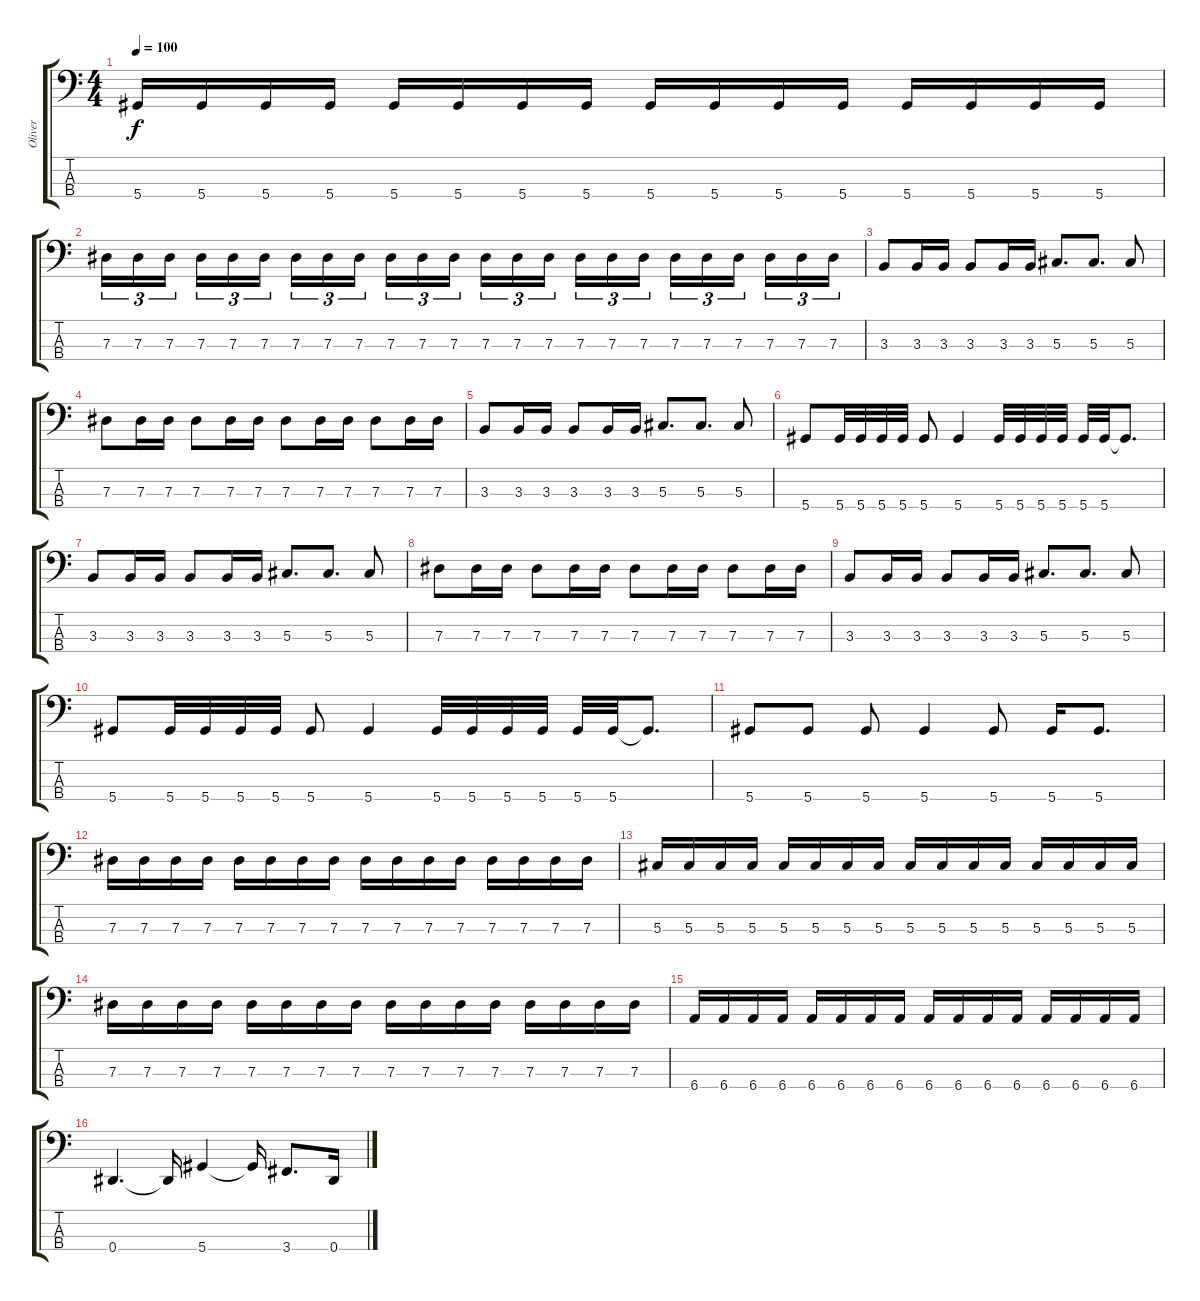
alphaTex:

\track ("Oliver" "Oliver") {instrument electricbasspick}
\staff {score tabs}
\tuning (Gb2 Db2 Ab1 Eb1) {hide}
\ts (4 4)
\tempo 100
\clef f4
\ks c
5.4.16{dy f} 5.4.16 5.4.16 5.4.16 5.4.16 5.4.16 5.4.16 5.4.16 5.4.16 5.4.16 5.4.16 5.4.16 5.4.16 5.4.16 5.4.16 5.4.16 |
7.3.16{tu (3 2)} 7.3.16{tu (3 2)} 7.3.16{tu (3 2) beam splitsecondary} 7.3.16{tu (3 2)} 7.3.16{tu (3 2)} 7.3.16{tu (3 2)} 7.3.16{tu (3 2)} 7.3.16{tu (3 2)} 7.3.16{tu (3 2) beam splitsecondary} 7.3.16{tu (3 2)} 7.3.16{tu (3 2)} 7.3.16{tu (3 2)} 7.3.16{tu (3 2)} 7.3.16{tu (3 2)} 7.3.16{tu (3 2) beam splitsecondary} 7.3.16{tu (3 2)} 7.3.16{tu (3 2)} 7.3.16{tu (3 2)} 7.3.16{tu (3 2)} 7.3.16{tu (3 2)} 7.3.16{tu (3 2) beam splitsecondary} 7.3.16{tu (3 2)} 7.3.16{tu (3 2)} 7.3.16{tu (3 2)} |
3.3.8 3.3.16 3.3.16 3.3.8 3.3.16 3.3.16 5.3.8{d} 5.3.8{d} 5.3.8 |
7.3.8 7.3.16 7.3.16 7.3.8 7.3.16 7.3.16 7.3.8 7.3.16 7.3.16 7.3.8 7.3.16 7.3.16 |
3.3.8 3.3.16 3.3.16 3.3.8 3.3.16 3.3.16 5.3.8{d} 5.3.8{d} 5.3.8 |
5.4.8 5.4.32 5.4.32 5.4.32 5.4.32 5.4.8 5.4.4 5.4.32 5.4.32 5.4.32 5.4.32 5.4.32 5.4.32 5.4{t}.8{d} |
3.3.8 3.3.16 3.3.16 3.3.8 3.3.16 3.3.16 5.3.8{d} 5.3.8{d} 5.3.8 |
7.3.8 7.3.16 7.3.16 7.3.8 7.3.16 7.3.16 7.3.8 7.3.16 7.3.16 7.3.8 7.3.16 7.3.16 |
3.3.8 3.3.16 3.3.16 3.3.8 3.3.16 3.3.16 5.3.8{d} 5.3.8{d} 5.3.8 |
5.4.8 5.4.32 5.4.32 5.4.32 5.4.32 5.4.8 5.4.4 5.4.32 5.4.32 5.4.32 5.4.32 5.4.32 5.4.32 5.4{t}.8{d} |
5.4.8 5.4.8 5.4.8 5.4.4 5.4.8 5.4.16 5.4.8{d} |
7.3.16 7.3.16 7.3.16 7.3.16 7.3.16 7.3.16 7.3.16 7.3.16 7.3.16 7.3.16 7.3.16 7.3.16 7.3.16 7.3.16 7.3.16 7.3.16 |
5.3.16 5.3.16 5.3.16 5.3.16 5.3.16 5.3.16 5.3.16 5.3.16 5.3.16 5.3.16 5.3.16 5.3.16 5.3.16 5.3.16 5.3.16 5.3.16 |
7.3.16 7.3.16 7.3.16 7.3.16 7.3.16 7.3.16 7.3.16 7.3.16 7.3.16 7.3.16 7.3.16 7.3.16 7.3.16 7.3.16 7.3.16 7.3.16 |
6.4.16 6.4.16 6.4.16 6.4.16 6.4.16 6.4.16 6.4.16 6.4.16 6.4.16 6.4.16 6.4.16 6.4.16 6.4.16 6.4.16 6.4.16 6.4.16 |
0.4.4{d} 0.4{t}.16 5.4.4 5.4{t}.16 3.4.8{d} 0.4.16
